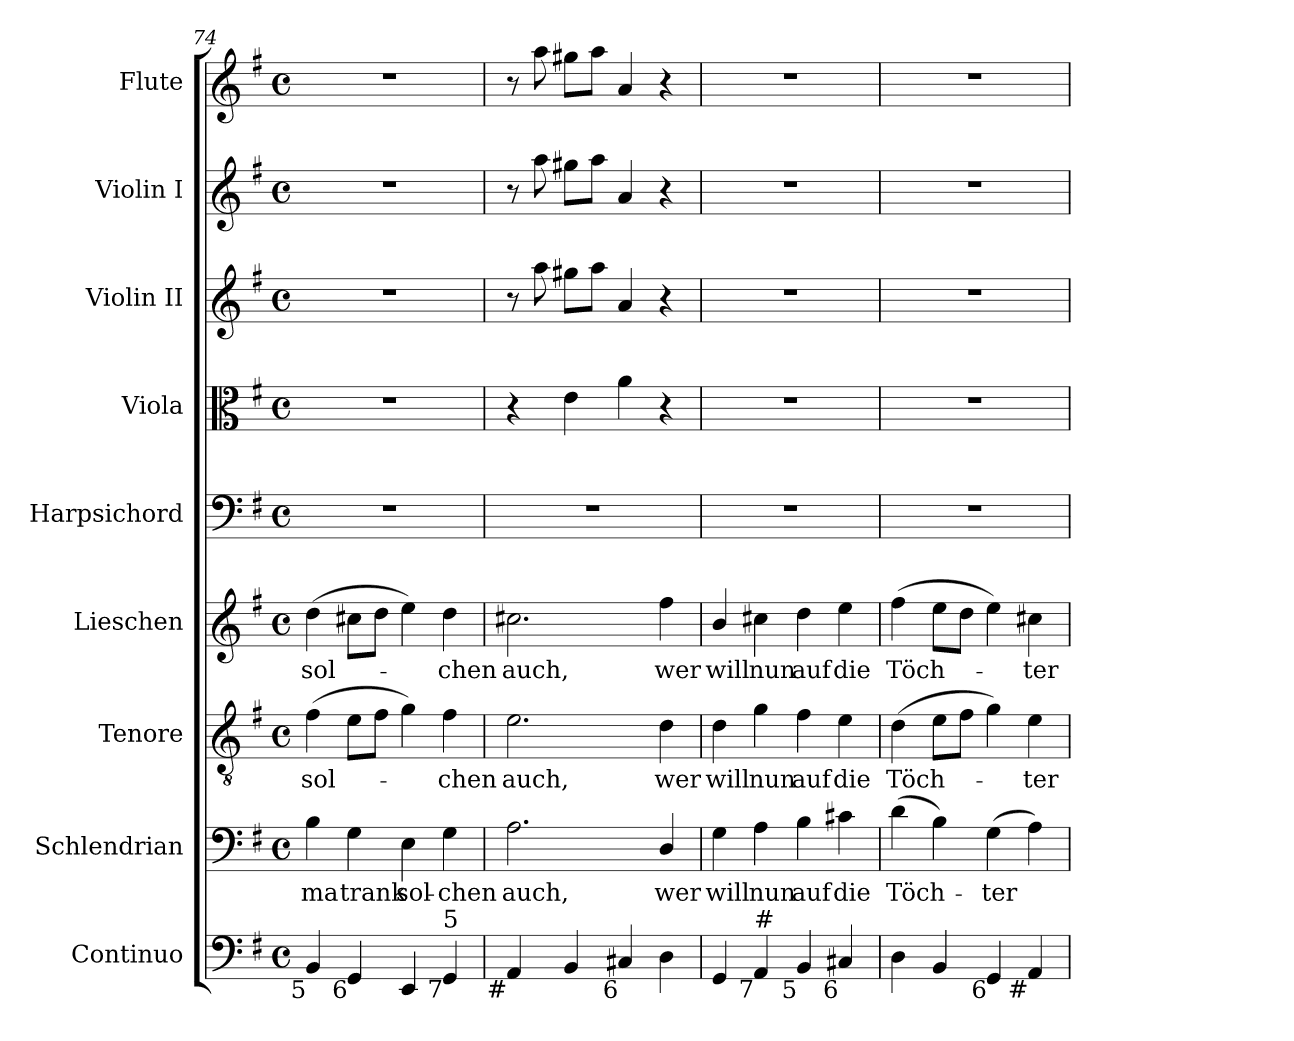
**kern	**kern	**text	**kern	**text	**kern	**text	**kern	**kern	**kern	**kern	**kern
*part9	*part8	*part8	*part7	*part7	*part6	*part6	*part5	*part4	*part3	*part2	*part1
*staff9	*staff8	*staff8	*staff7	*staff7	*staff6	*staff6	*staff5	*staff4	*staff3	*staff2	*staff1
*I"Continuo	*I"Schlendrian	*	*I"Tenore	*	*I"Lieschen	*	*I"Harpsichord	*I"Viola	*I"Violin II	*I"Violin I	*I"Flute
*I'Continuo	*I'Schlendrian	*	*I'Tenore	*	*I'Lieschen	*	*	*I'Viola	*	*	*
*clefF4	*clefF4	*	*clefGv2	*	*clefG2	*	*clefF4	*clefC3	*clefG2	*clefG2	*clefG2
*	*	*	*ITrd7c12	*	*	*	*	*	*	*	*
*k[f#]	*k[f#]	*	*k[f#]	*	*k[f#]	*	*k[f#]	*k[f#]	*k[f#]	*k[f#]	*k[f#]
*G:	*G:	*	*G:	*	*G:	*	*G:	*G:	*G:	*G:	*G:
*M4/4	*M4/4	*	*M4/4	*	*M4/4	*	*M4/4	*M4/4	*M4/4	*M4/4	*M4/4
*met(c)	*met(c)	*	*met(c)	*	*met(c)	*	*met(c)	*met(c)	*met(c)	*met(c)	*met(c)
=74	=74	=74	=74	=74	=74	=74	=74	=74	=74	=74	=74
!	!	!LO:LY:b:color=#000000	!	!	!	!	!	!	!	!	!
!	!	!	!	!LO:LY:b:color=#000000	!	!	!	!	!	!	!
!LO:TX:b:rj:t=5	!	!	!	!	!	!	!	!	!	!	!
!	!	!	!	!	!	!LO:LY:b:color=#000000	!	!	!	!	!
4BBi/	4Bi\	-ma	(4F#i\	sol-	(4ddi\	sol-	1r	1r	1r	1r	1r
!LO:TX:b:rj:t=6	!	!	!	!	!	!	!	!	!	!	!
!	!	!LO:LY:b:color=#000000	!	!	!	!	!	!	!	!	!
4GGi/	4Gi\	trank	8Ei\L	.	8cc#Xi\L	.	.	.	.	.	.
.	.	.	8F#i\J	.	8ddi\J	.	.	.	.	.	.
!	!	!LO:LY:b:color=#000000	!	!	!	!	!	!	!	!	!
4EEi/	4Ei\	sol-	4Gi\)	.	4eei\)	.	.	.	.	.	.
!	!	!LO:LY:b:color=#000000	!	!	!	!	!	!	!	!	!
!	!	!	!	!LO:LY:b:color=#000000	!	!	!	!	!	!	!
!LO:TX:b:rj:t=7	!	!	!	!	!	!	!	!	!	!	!
!LO:TX:t=5	!	!	!	!	!	!	!	!	!	!	!
!	!	!	!	!	!	!LO:LY:b:color=#000000	!	!	!	!	!
4GGi/	4Gi\	-chen	4F#i\	-chen	4ddi\	-chen	.	.	.	.	.
=75	=75	=75	=75	=75	=75	=75	=75	=75	=75	=75	=75
!	!	!LO:LY:b:color=#000000	!	!	!	!	!	!	!	!	!
!	!	!	!	!LO:LY:b:color=#000000	!	!	!	!	!	!	!
!LO:TX:b:rj:t=#	!	!	!	!	!	!	!	!	!	!	!
!	!	!	!	!	!	!LO:LY:b:color=#000000	!	!	!	!	!
4AAi/	2.Ai\	auch,	2.Ei\	auch,	2.cc#Xi\	auch,	1r	4r	8r	8r	8r
.	.	.	.	.	.	.	.	.	8aai\	8aai\	8aai\
4BBi/	.	.	.	.	.	.	.	4ei\	8gg#Xi\L	8gg#Xi\L	8gg#Xi\L
.	.	.	.	.	.	.	.	.	8aai\J	8aai\J	8aai\J
!LO:TX:b:rj:t=6	!	!	!	!	!	!	!	!	!	!	!
4C#Xi/	.	.	.	.	.	.	.	4ai\	4ai/	4ai/	4ai/
!	!	!LO:LY:b:color=#000000	!	!	!	!	!	!	!	!	!
!	!	!	!	!LO:LY:b:color=#000000	!	!	!	!	!	!	!
!	!	!	!	!	!	!LO:LY:b:color=#000000	!	!	!	!	!
4Di\	4Di/	wer	4Di\	wer	4ff#i\	wer	.	4r	4r	4r	4r
!!LO:PB:g=z
=76	=76	=76	=76	=76	=76	=76	=76	=76	=76	=76	=76
!	!	!LO:LY:b:color=#000000	!	!	!	!	!	!	!	!	!
!	!	!	!	!LO:LY:b:color=#000000	!	!	!	!	!	!	!
!	!	!	!	!	!	!LO:LY:b:color=#000000	!	!	!	!	!
4GGi/	4Gi\	will	4Di\	will	4bi/	will	1r	1r	1r	1r	1r
!	!	!LO:LY:b:color=#000000	!	!	!	!	!	!	!	!	!
!	!	!	!	!LO:LY:b:color=#000000	!	!	!	!	!	!	!
!LO:TX:b:rj:t=7	!	!	!	!	!	!	!	!	!	!	!
!LO:TX:t=#	!	!	!	!	!	!	!	!	!	!	!
!	!	!	!	!	!	!LO:LY:b:color=#000000	!	!	!	!	!
4AAi/	4Ai\	nun	4Gi\	nun	4cc#Xi\	nun	.	.	.	.	.
!	!	!LO:LY:b:color=#000000	!	!	!	!	!	!	!	!	!
!	!	!	!	!LO:LY:b:color=#000000	!	!	!	!	!	!	!
!LO:TX:b:rj:t=5	!	!	!	!	!	!	!	!	!	!	!
!	!	!	!	!	!	!LO:LY:b:color=#000000	!	!	!	!	!
4BBi/	4Bi\	auf	4F#i\	auf	4ddi\	auf	.	.	.	.	.
!	!	!LO:LY:b:color=#000000	!	!	!	!	!	!	!	!	!
!	!	!	!	!LO:LY:b:color=#000000	!	!	!	!	!	!	!
!LO:TX:b:rj:t=6	!	!	!	!	!	!	!	!	!	!	!
!	!	!	!	!	!	!LO:LY:b:color=#000000	!	!	!	!	!
4C#Xi/	4c#Xi\	die	4Ei\	die	4eei\	die	.	.	.	.	.
=77	=77	=77	=77	=77	=77	=77	=77	=77	=77	=77	=77
!	!	!LO:LY:b:color=#000000	!	!	!	!	!	!	!	!	!
!	!	!	!	!LO:LY:b:color=#000000	!	!	!	!	!	!	!
!	!	!	!	!	!	!LO:LY:b:color=#000000	!	!	!	!	!
4Di\	(4di\	Töch-	(4Di\	Töch-	(4ff#i\	Töch-	1r	1r	1r	1r	1r
4BBi/	4Bi\)	.	8Ei\L	.	8eei\L	.	.	.	.	.	.
.	.	.	8F#i\J	.	8ddi\J	.	.	.	.	.	.
!LO:TX:b:rj:t=6	!	!	!	!	!	!	!	!	!	!	!
!	!	!LO:LY:b:color=#000000	!	!	!	!	!	!	!	!	!
4GGi/	(4Gi\	-ter	4Gi\)	.	4eei\)	.	.	.	.	.	.
!	!	!	!	!LO:LY:b:color=#000000	!	!	!	!	!	!	!
!LO:TX:b:rj:t=#	!	!	!	!	!	!	!	!	!	!	!
!	!	!	!	!	!	!LO:LY:b:color=#000000	!	!	!	!	!
4AAi/	4Ai\)	.	4Ei\	-ter	4cc#Xi\	-ter	.	.	.	.	.
=	=	=	=	=	=	=	=	=	=	=	=
*-	*-	*-	*-	*-	*-	*-	*-	*-	*-	*-	*-
